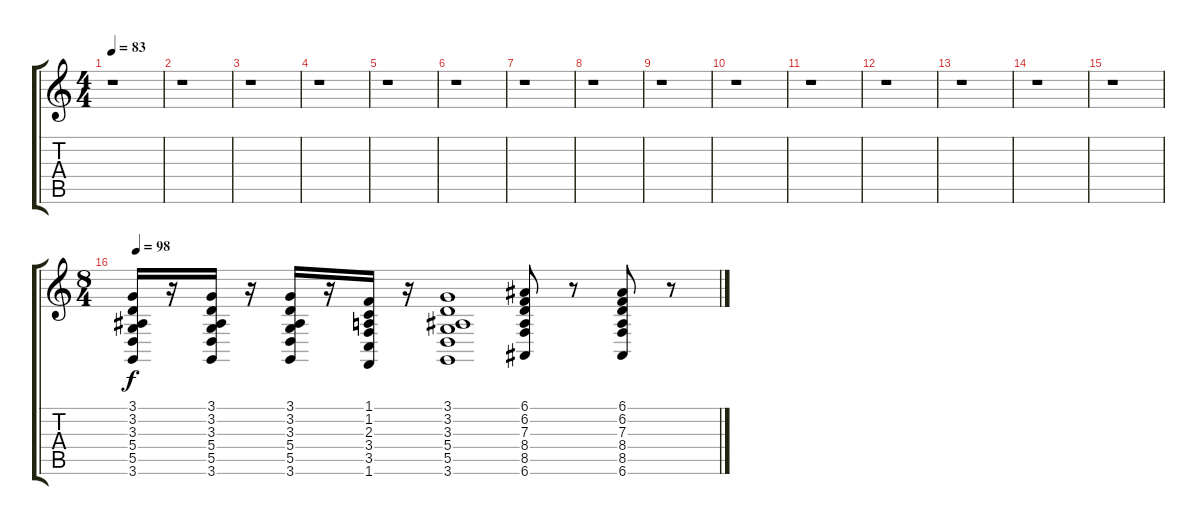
\track "" {instrument stringensemble1}
\staff {score tabs}
\tuning (E4 B3 G3 D3 A2 E2) {hide}
\ts (4 4)
\tempo 83
\clef g2
\ks c
r.1{dy f} |
r.1 |
r.1 |
r.1 |
r.1 |
r.1 |
r.1 |
r.1 |
r.1 |
r.1 |
r.1 |
r.1 |
r.1 |
r.1 |
r.1 |
\ts (8 4)
\tempo 98
(3.1 3.2 3.3 5.4 5.5 3.6).16 r.16 (3.1 3.2 3.3 5.4 5.5 3.6).16 r.16 (3.1 3.2 3.3 5.4 5.5 3.6).16 r.16 (1.1 1.2 2.3 3.4 3.5 1.6).16 r.16 (3.1 3.2 3.3 5.4 5.5 3.6).1 (6.1 6.2 7.3 8.4 8.5 6.6).8 r.8 (6.1 6.2 7.3 8.4 8.5 6.6).8 r.8
